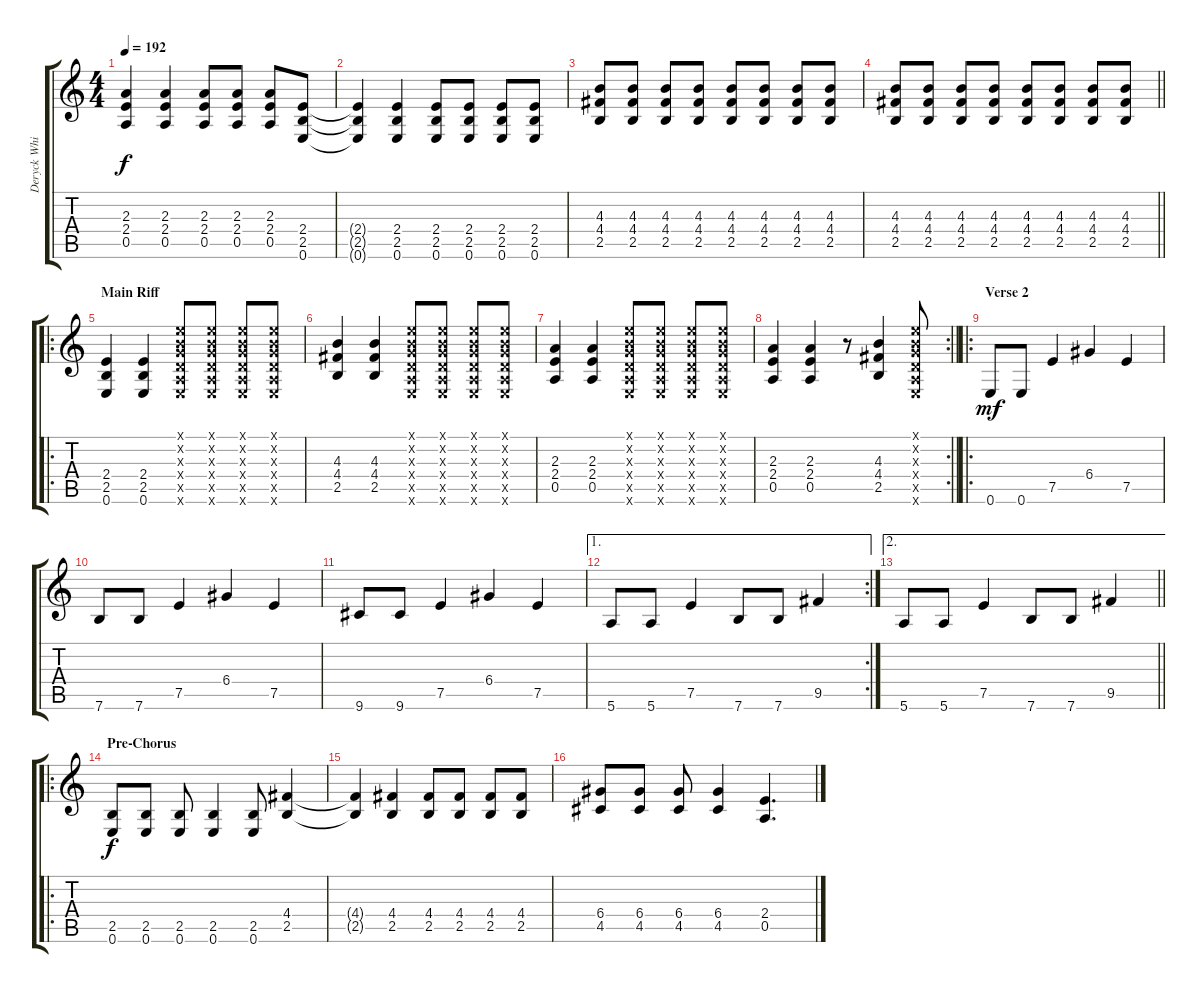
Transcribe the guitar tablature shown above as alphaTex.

\track ("Deryck Whibley (Rhythm)" "Deryck Whi") {instrument distortionguitar}
\staff {score tabs}
\tuning (E4 B3 G3 D3 A2 E2) {hide}
\ts (4 4)
\tempo 192
\clef g2
\ks c
(2.3 2.4 0.5).4{dy f} (2.3 2.4 0.5).4 (2.3 2.4 0.5).8 (2.3 2.4 0.5).8 (2.3 2.4 0.5).8 (2.4 2.5 0.6).8 |
(2.4{t} 2.5{t} 0.6{t}).4 (2.4 2.5 0.6).4 (2.4 2.5 0.6).8 (2.4 2.5 0.6).8 (2.4 2.5 0.6).8 (2.4 2.5 0.6).8 |
(4.3 4.4 2.5).8 (4.3 4.4 2.5).8 (4.3 4.4 2.5).8 (4.3 4.4 2.5).8 (4.3 4.4 2.5).8 (4.3 4.4 2.5).8 (4.3 4.4 2.5).8 (4.3 4.4 2.5).8 |
\barLineRight lightlight
(4.3 4.4 2.5).8 (4.3 4.4 2.5).8 (4.3 4.4 2.5).8 (4.3 4.4 2.5).8 (4.3 4.4 2.5).8 (4.3 4.4 2.5).8 (4.3 4.4 2.5).8 (4.3 4.4 2.5).8 |
\ro
\section ("" "Main Riff")
(2.4 2.5 0.6).4{volume 13 instrument distortionguitar} (2.4 2.5 0.6).4 (0.1{x} 0.2{x} 0.3{x} 0.4{x} 0.5{x} 0.6{x}).8 (0.1{x} 0.2{x} 0.3{x} 0.4{x} 0.5{x} 0.6{x}).8 (0.1{x} 0.2{x} 0.3{x} 0.4{x} 0.5{x} 0.6{x}).8 (0.1{x} 0.2{x} 0.3{x} 0.4{x} 0.5{x} 0.6{x}).8 |
(4.3 4.4 2.5).4 (4.3 4.4 2.5).4 (0.1{x} 0.2{x} 0.3{x} 0.4{x} 0.5{x} 0.6{x}).8 (0.1{x} 0.2{x} 0.3{x} 0.4{x} 0.5{x} 0.6{x}).8 (0.1{x} 0.2{x} 0.3{x} 0.4{x} 0.5{x} 0.6{x}).8 (0.1{x} 0.2{x} 0.3{x} 0.4{x} 0.5{x} 0.6{x}).8 |
(2.3 2.4 0.5).4 (2.3 2.4 0.5).4 (0.1{x} 0.2{x} 0.3{x} 0.4{x} 0.5{x} 0.6{x}).8 (0.1{x} 0.2{x} 0.3{x} 0.4{x} 0.5{x} 0.6{x}).8 (0.1{x} 0.2{x} 0.3{x} 0.4{x} 0.5{x} 0.6{x}).8 (0.1{x} 0.2{x} 0.3{x} 0.4{x} 0.5{x} 0.6{x}).8 |
\rc 2
\barLineRight lightlight
(2.3 2.4 0.5).4 (2.3 2.4 0.5).4 r.8 (4.3 4.4 2.5).4 (0.1{x} 0.2{x} 0.3{x} 0.4{x} 0.5{x} 0.6{x}).8 |
\ro
\section ("" "Verse 2")
0.6.8{dy mf} 0.6.8 7.5.4 6.4.4 7.5.4 |
7.6.8 7.6.8 7.5.4 6.4.4 7.5.4 |
9.6.8 9.6.8 7.5.4 6.4.4 7.5.4 |
\ae 1
\rc 2
5.6.8 5.6.8 7.5.4 7.6.8 7.6.8 9.5.4 |
\ae 2
\barLineRight lightlight
5.6.8 5.6.8 7.5.4 7.6.8 7.6.8 9.5.4 |
\ro
\section ("" "Pre-Chorus")
(2.5 0.6).8{dy f} (2.5 0.6).8 (2.5 0.6).8 (2.5 0.6).4 (2.5 0.6).8 (4.4 2.5).4 |
(4.4{t} 2.5{t}).4 (4.4 2.5).4 (4.4 2.5).8 (4.4 2.5).8 (4.4 2.5).8 (4.4 2.5).8 |
(6.4 4.5).8 (6.4 4.5).8 (6.4 4.5).8 (6.4 4.5).4 (2.4 0.5).4{d}
